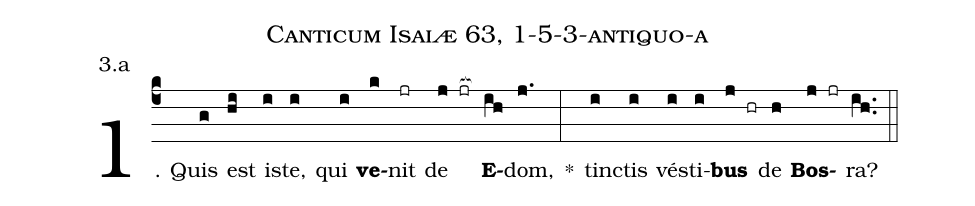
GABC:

name: Canticum Isaiæ 63, 1-5-3-antiquo-a;
annotation: 3.a;
%%
(c4)1. Quis(g) est(hi) is(i)te,(i) qui(i) <b>ve</b>(k)nit(jr) de(j jr[ocb:1{]) <b>E</b>(ih[ocb:0}])dom,(j.) *(:) tinc(i)tis(i) vés(i)ti(i)<b>bus</b>(j hr) de(h) <b>Bos</b>(j jr)ra?(ih..) (::)
